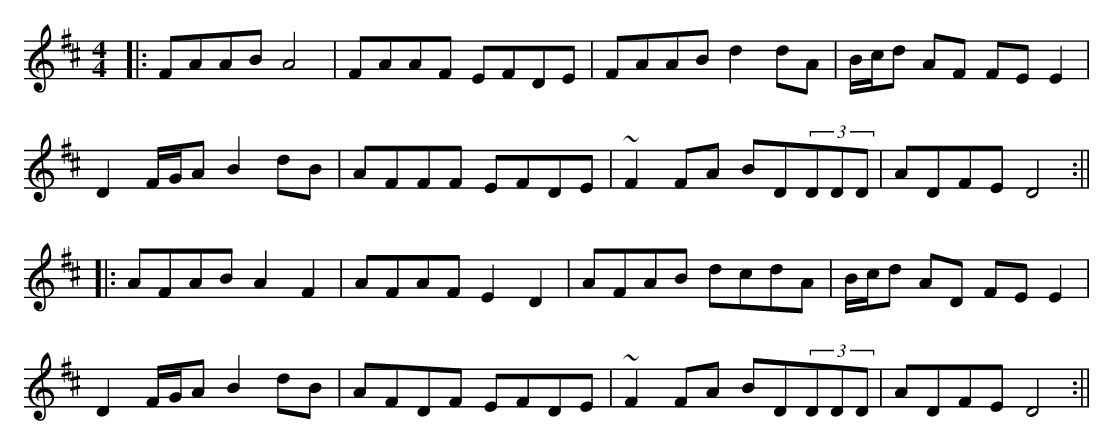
X:1
M:4/4
K:D
|:FAAB A4|FAAF EFDE|FAAB d2dA| B/2c/2d AF FEE2|
D2F/2G/2A B2dB|AFFF EFDE|~F2FA BD(3DDD| ADFE D4 :||
|:AFAB A2F2|AFAF E2D2|AFAB dcdA| B/2c/2d AD FEE2|
D2F/2G/2A B2dB|AFDF EFDE|~F2FA BD(3DDD| ADFE D4 :||
